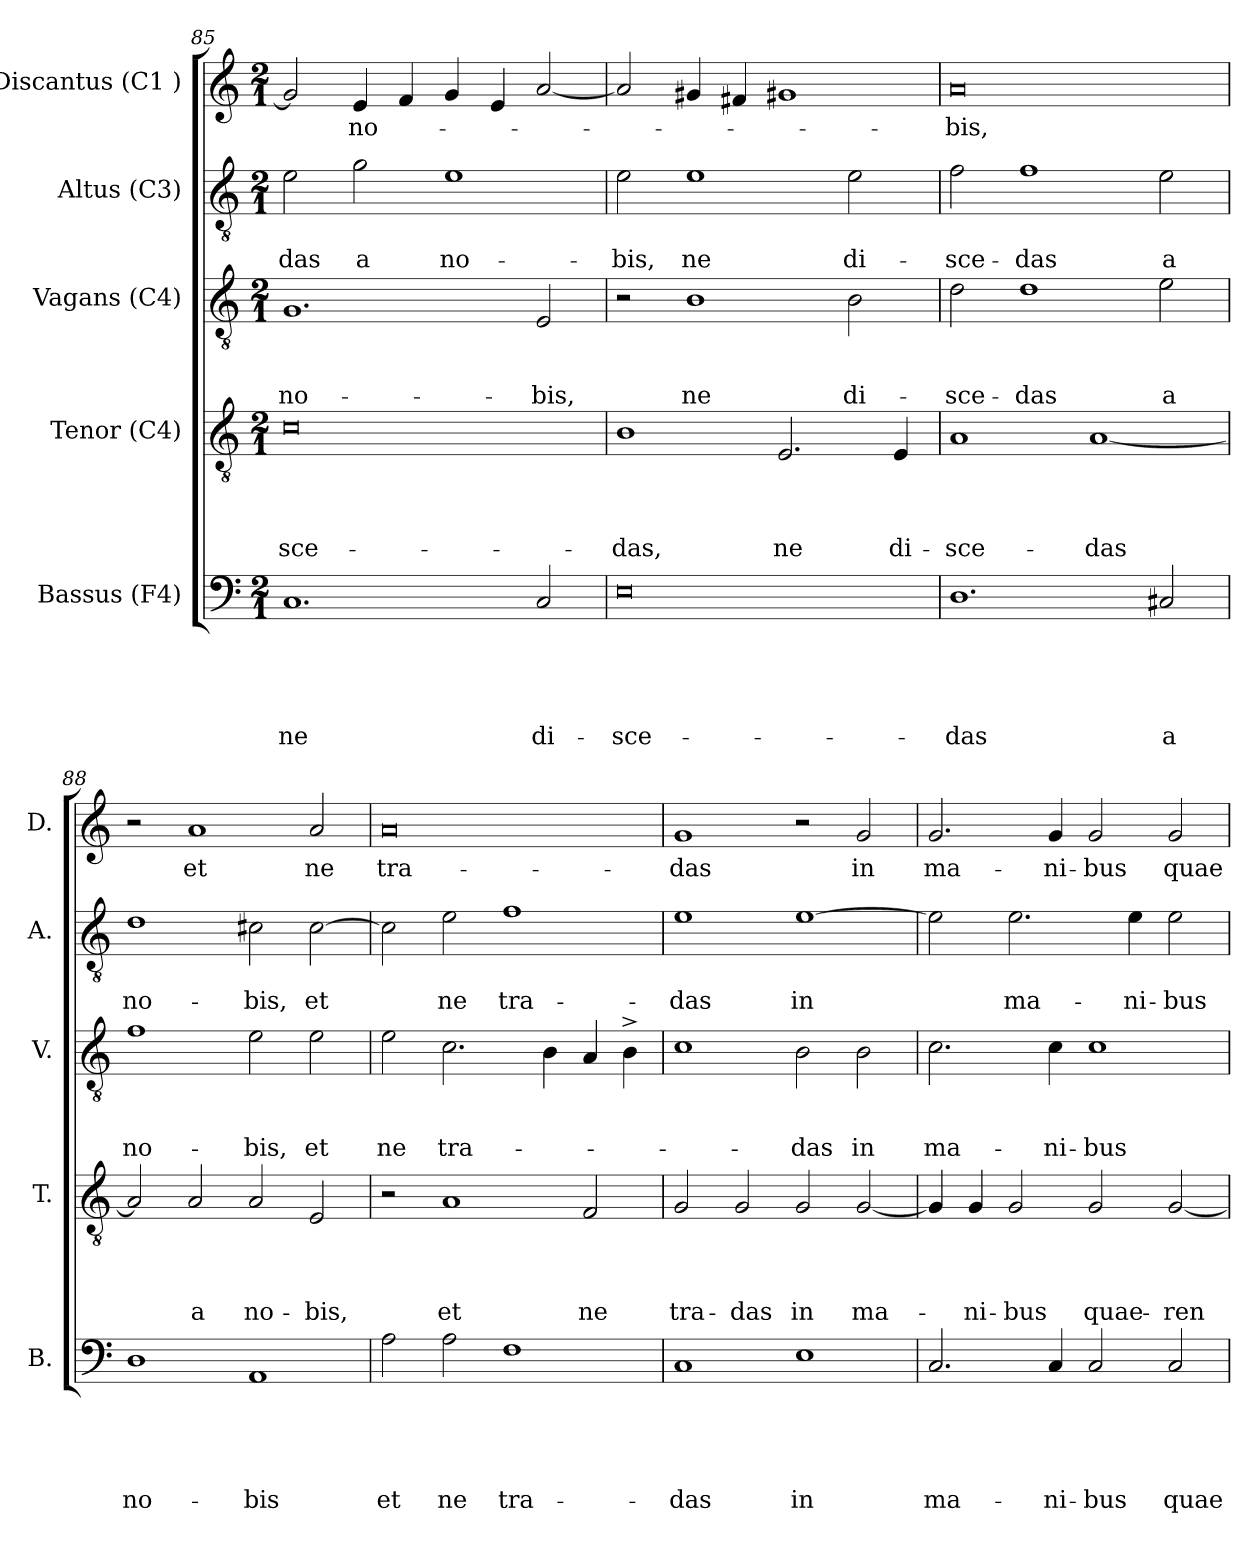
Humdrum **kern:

**kern	**text	**text	**text	**text	**text	**kern	**text	**text	**text	**text	**kern	**text	**text	**text	**kern	**text	**text	**kern	**text
*part5	*part5	*part5	*part5	*part5	*part5	*part4	*part4	*part4	*part4	*part4	*part3	*part3	*part3	*part3	*part2	*part2	*part2	*part1	*part1
*staff5	*staff5	*staff5	*staff5	*staff5	*staff5	*staff4	*staff4	*staff4	*staff4	*staff4	*staff3	*staff3	*staff3	*staff3	*staff2	*staff2	*staff2	*staff1	*staff1
*I"Bassus (F4)	*	*	*	*	*	*I"Tenor (C4)	*	*	*	*	*I"Vagans (C4)	*	*	*	*I"Altus (C3)	*	*	*I"Discantus (C1 )	*
*I'B.	*	*	*	*	*	*I'T.	*	*	*	*	*I'V.	*	*	*	*I'A.	*	*	*I'D.	*
!!LO:LB:g=z
*clefF4	*	*	*	*	*	*clefGv2	*	*	*	*	*clefGv2	*	*	*	*clefGv2	*	*	*clefG2	*
*k[]	*	*	*	*	*	*k[]	*	*	*	*	*k[]	*	*	*	*k[]	*	*	*k[]	*
*C:	*	*	*	*	*	*C:	*	*	*	*	*C:	*	*	*	*C:	*	*	*C:	*
*M2/1	*	*	*	*	*	*M2/1	*	*	*	*	*M2/1	*	*	*	*M2/1	*	*	*M2/1	*
=85	=85	=85	=85	=85	=85	=85	=85	=85	=85	=85	=85	=85	=85	=85	=85	=85	=85	=85	=85
!	!	!	!	!	!LO:LY:b	!	!	!	!	!LO:LY:b:rj	!	!	!	!LO:LY:b	!	!	!LO:LY:b	!	!
1.C	.	.	.	.	ne	0c	.	.	.	-sce-	1.G	.	.	no-	2e\	.	-das	2g/]	.
!	!	!	!	!	!	!	!	!	!	!	!	!	!	!	!	!	!LO:LY:b	!	!LO:LY:b
.	.	.	.	.	.	.	.	.	.	.	.	.	.	.	2g\	.	a	4e/	no-
.	.	.	.	.	.	.	.	.	.	.	.	.	.	.	.	.	.	4f/	.
!	!	!	!	!	!	!	!	!	!	!	!	!	!	!	!	!	!LO:LY:b	!	!
.	.	.	.	.	.	.	.	.	.	.	.	.	.	.	1e	.	no-	4g/	.
.	.	.	.	.	.	.	.	.	.	.	.	.	.	.	.	.	.	4e/	.
!	!	!	!	!	!LO:LY:b	!	!	!	!	!	!	!	!	!LO:LY:b	!	!	!	!	!
2C/	.	.	.	.	di-	.	.	.	.	.	2E/	.	.	-bis,	.	.	.	[<2a/	.
=86	=86	=86	=86	=86	=86	=86	=86	=86	=86	=86	=86	=86	=86	=86	=86	=86	=86	=86	=86
!	!	!	!	!	!LO:LY:b:rj	!	!	!	!	!LO:LY:b	!	!	!	!	!	!	!LO:LY:b	!	!
0E	.	.	.	.	-sce-	1B	.	.	.	-das,	2r	.	.	.	2e\	.	-bis,	2a/]	.
!	!	!	!	!	!	!	!	!	!	!	!	!	!	!LO:LY:b	!	!	!LO:LY:b	!	!
.	.	.	.	.	.	.	.	.	.	.	1B	.	.	ne	1e	.	ne	4g#/	.
.	.	.	.	.	.	.	.	.	.	.	.	.	.	.	.	.	.	4f#/	.
!	!	!	!	!	!	!	!	!	!	!LO:LY:b	!	!	!	!	!	!	!	!	!
.	.	.	.	.	.	2.E/	.	.	.	ne	.	.	.	.	.	.	.	1g#X	.
!	!	!	!	!	!	!	!	!	!	!	!	!	!	!LO:LY:b	!	!	!LO:LY:b	!	!
.	.	.	.	.	.	.	.	.	.	.	2B\	.	.	di-	2e\	.	di-	.	.
!	!	!	!	!	!	!	!	!	!	!LO:LY:b	!	!	!	!	!	!	!	!	!
.	.	.	.	.	.	4E/	.	.	.	di-	.	.	.	.	.	.	.	.	.
=87	=87	=87	=87	=87	=87	=87	=87	=87	=87	=87	=87	=87	=87	=87	=87	=87	=87	=87	=87
!	!	!	!	!	!LO:LY:b	!	!	!	!	!LO:LY:b	!	!	!	!LO:LY:b	!	!	!LO:LY:b	!	!LO:LY:b
1.D	.	.	.	.	-das	1A	.	.	.	-sce-	2d\	.	.	-sce-	2f\	.	-sce-	0a	-bis,
!	!	!	!	!	!	!	!	!	!	!	!	!	!	!LO:LY:b	!	!	!LO:LY:b	!	!
.	.	.	.	.	.	.	.	.	.	.	1d	.	.	-das	1f	.	-das	.	.
!	!	!	!	!	!	!	!	!	!	!LO:LY:b	!	!	!	!	!	!	!	!	!
.	.	.	.	.	.	[<1A	.	.	.	-das	.	.	.	.	.	.	.	.	.
!	!	!	!	!	!LO:LY:b	!	!	!	!	!	!	!	!	!LO:LY:b	!	!	!LO:LY:b	!	!
2C#X/	.	.	.	.	a	.	.	.	.	.	2e\	.	.	a	2e\	.	a	.	.
=88	=88	=88	=88	=88	=88	=88	=88	=88	=88	=88	=88	=88	=88	=88	=88	=88	=88	=88	=88
!	!	!	!	!	!LO:LY:b	!	!	!	!	!	!	!	!	!LO:LY:b	!	!	!LO:LY:b	!	!
1D	.	.	.	.	no-	2A/]	.	.	.	.	1f	.	.	no-	1d	.	no-	2r	.
!	!	!	!	!	!	!	!	!	!	!LO:LY:b	!	!	!	!	!	!	!	!	!LO:LY:b
.	.	.	.	.	.	2A/	.	.	.	a	.	.	.	.	.	.	.	1a	et
!	!	!	!	!	!LO:LY:b	!	!	!	!	!LO:LY:b	!	!	!	!LO:LY:b	!	!	!LO:LY:b	!	!
1AA	.	.	.	.	-bis	2A/	.	.	.	no-	2e\	.	.	-bis,	2c#X\	.	-bis,	.	.
!	!	!	!	!	!	!	!	!	!	!LO:LY:b	!	!	!	!LO:LY:b	!	!	!LO:LY:b	!	!LO:LY:b
.	.	.	.	.	.	2E/	.	.	.	-bis,	2e\	.	.	et	[<2c#\	.	et	2a/	ne
!!LO:LB:g=z
=89	=89	=89	=89	=89	=89	=89	=89	=89	=89	=89	=89	=89	=89	=89	=89	=89	=89	=89	=89
!	!	!	!	!	!LO:LY:b	!	!	!	!	!	!	!	!	!LO:LY:b	!	!	!	!	!LO:LY:b:rj
2A\	.	.	.	.	et	2r	.	.	.	.	2e\	.	.	ne	2c#\]	.	.	0a	tra-
!	!	!	!	!	!LO:LY:b	!	!	!	!	!LO:LY:b	!	!	!	!LO:LY:b	!	!	!LO:LY:b	!	!
2A\	.	.	.	.	ne	1A	.	.	.	et	2.c\	.	.	tra-	2e\	.	ne	.	.
!	!	!	!	!	!LO:LY:b	!	!	!	!	!	!	!	!	!	!	!	!LO:LY:b	!	!
1F	.	.	.	.	tra-	.	.	.	.	.	.	.	.	.	1f	.	tra-	.	.
.	.	.	.	.	.	.	.	.	.	.	4B\	.	.	.	.	.	.	.	.
!	!	!	!	!	!	!	!	!	!	!LO:LY:b	!	!	!	!	!	!	!	!	!
.	.	.	.	.	.	2F/	.	.	.	ne	4A/	.	.	.	.	.	.	.	.
.	.	.	.	.	.	.	.	.	.	.	4B^>\	.	.	.	.	.	.	.	.
=90	=90	=90	=90	=90	=90	=90	=90	=90	=90	=90	=90	=90	=90	=90	=90	=90	=90	=90	=90
!	!	!	!	!	!LO:LY:b	!	!	!	!	!LO:LY:b	!	!	!	!	!	!	!LO:LY:b	!	!LO:LY:b
1C	.	.	.	.	-das	2G/	.	.	.	tra-	1c	.	.	.	1e	.	-das	1g	-das
!	!	!	!	!	!	!	!	!	!	!LO:LY:b	!	!	!	!	!	!	!	!	!
.	.	.	.	.	.	2G/	.	.	.	-das	.	.	.	.	.	.	.	.	.
!	!	!	!	!	!LO:LY:b	!	!	!	!	!LO:LY:b	!	!	!	!LO:LY:b	!	!	!LO:LY:b	!	!
1E	.	.	.	.	in	2G/	.	.	.	in	2B\	.	.	-das	[>1e	.	in	2r	.
!	!	!	!	!	!	!	!	!	!	!LO:LY:b	!	!	!	!LO:LY:b	!	!	!	!	!LO:LY:b
.	.	.	.	.	.	[<2G/	.	.	.	ma-	2B\	.	.	in	.	.	.	2g/	in
=91	=91	=91	=91	=91	=91	=91	=91	=91	=91	=91	=91	=91	=91	=91	=91	=91	=91	=91	=91
!	!	!	!	!	!LO:LY:b	!	!	!	!	!	!	!	!	!LO:LY:b	!	!	!	!	!LO:LY:b
2.C/	.	.	.	.	ma-	4G/]	.	.	.	.	2.c\	.	.	ma-	2e\]	.	.	2.g/	ma-
!	!	!	!	!	!	!	!	!	!	!LO:LY:b	!	!	!	!	!	!	!	!	!
.	.	.	.	.	.	4G/	.	.	.	-ni-	.	.	.	.	.	.	.	.	.
!	!	!	!	!	!	!	!	!	!	!LO:LY:b:rj	!	!	!	!	!	!	!LO:LY:b	!	!
.	.	.	.	.	.	2G/	.	.	.	-bus	.	.	.	.	2.e\	.	ma-	.	.
!	!	!	!	!	!LO:LY:b	!	!	!	!	!	!	!	!	!LO:LY:b	!	!	!	!	!LO:LY:b
4C/	.	.	.	.	-ni-	.	.	.	.	.	4c\	.	.	-ni-	.	.	.	4g/	-ni-
!	!	!	!	!	!LO:LY:b:rj	!	!	!	!	!LO:LY:b	!	!	!	!LO:LY:b:rj	!	!	!	!	!LO:LY:b:rj
2C/	.	.	.	.	-bus	2G/	.	.	.	quae-	1c	.	.	-bus	.	.	.	2g/	-bus
!	!	!	!	!	!	!	!	!	!	!	!	!	!	!	!	!	!LO:LY:b	!	!
.	.	.	.	.	.	.	.	.	.	.	.	.	.	.	4e\	.	-ni-	.	.
!	!	!	!	!	!LO:LY:b	!	!	!	!	!LO:LY:b	!	!	!	!	!	!	!LO:LY:b:rj	!	!LO:LY:b
2C/	.	.	.	.	quae-	[<2G/	.	.	.	-ren-	.	.	.	.	2e\	.	-bus	2g/	quae-
=	=	=	=	=	=	=	=	=	=	=	=	=	=	=	=	=	=	=	=
*-	*-	*-	*-	*-	*-	*-	*-	*-	*-	*-	*-	*-	*-	*-	*-	*-	*-	*-	*-
